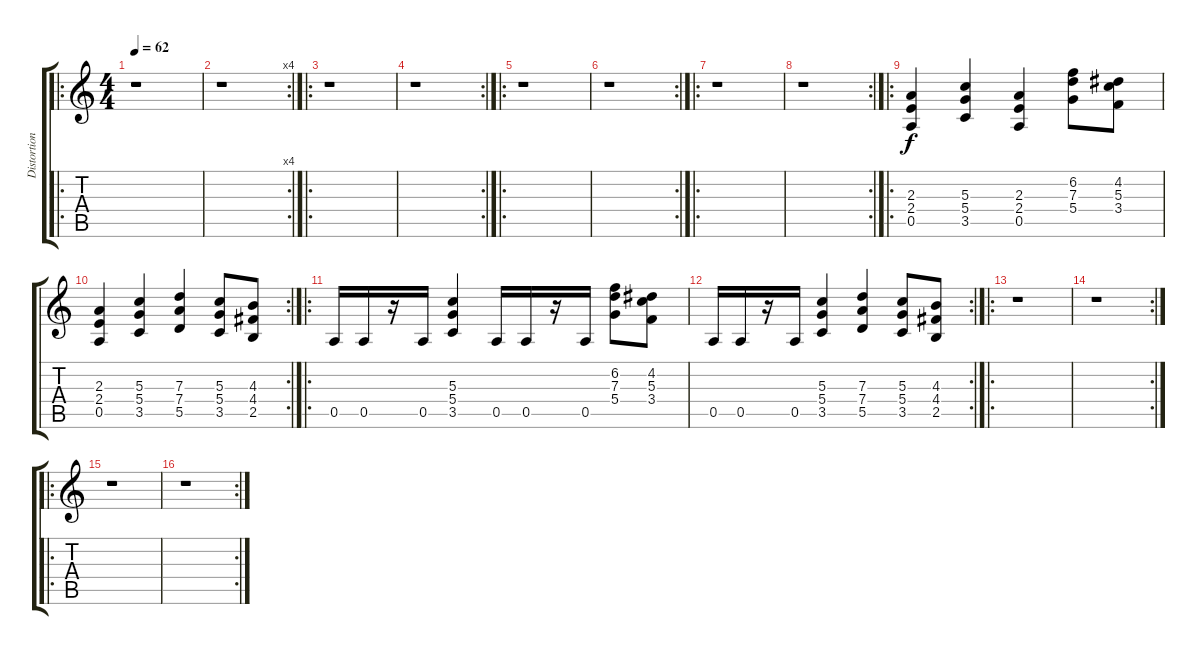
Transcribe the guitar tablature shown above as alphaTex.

\track ("Distortion Rhythm" "Distortion") {instrument distortionguitar}
\staff {score tabs}
\tuning (E4 B3 G3 D3 A2 E2) {hide}
\ro
\ts (4 4)
\tempo 62
\clef g2
\ks c
r.1{dy f instrument distortionguitar} |
\rc 4
r.1 |
\ro
r.1 |
\rc 2
r.1 |
\ro
r.1 |
\rc 2
r.1 |
\ro
r.1 |
\rc 2
r.1 |
\ro
(2.3 2.4 0.5).4 (5.3 5.4 3.5).4 (2.3 2.4 0.5).4 (6.2 7.3 5.4).8 (4.2 5.3 3.4).8 |
\rc 2
(2.3 2.4 0.5).4 (5.3 5.4 3.5).4 (7.3 7.4 5.5).4 (5.3 5.4 3.5).8 (4.3 4.4 2.5).8 |
\ro
0.5.16 0.5.16 r.16 0.5.16 (5.3 5.4 3.5).4 0.5.16 0.5.16 r.16 0.5.16 (6.2 7.3 5.4).8 (4.2 5.3 3.4).8 |
\rc 2
0.5.16 0.5.16 r.16 0.5.16 (5.3 5.4 3.5).4 (7.3 7.4 5.5).4 (5.3 5.4 3.5).8 (4.3 4.4 2.5).8 |
\ro
r.1 |
\rc 2
r.1 |
\ro
r.1 |
\rc 2
r.1
